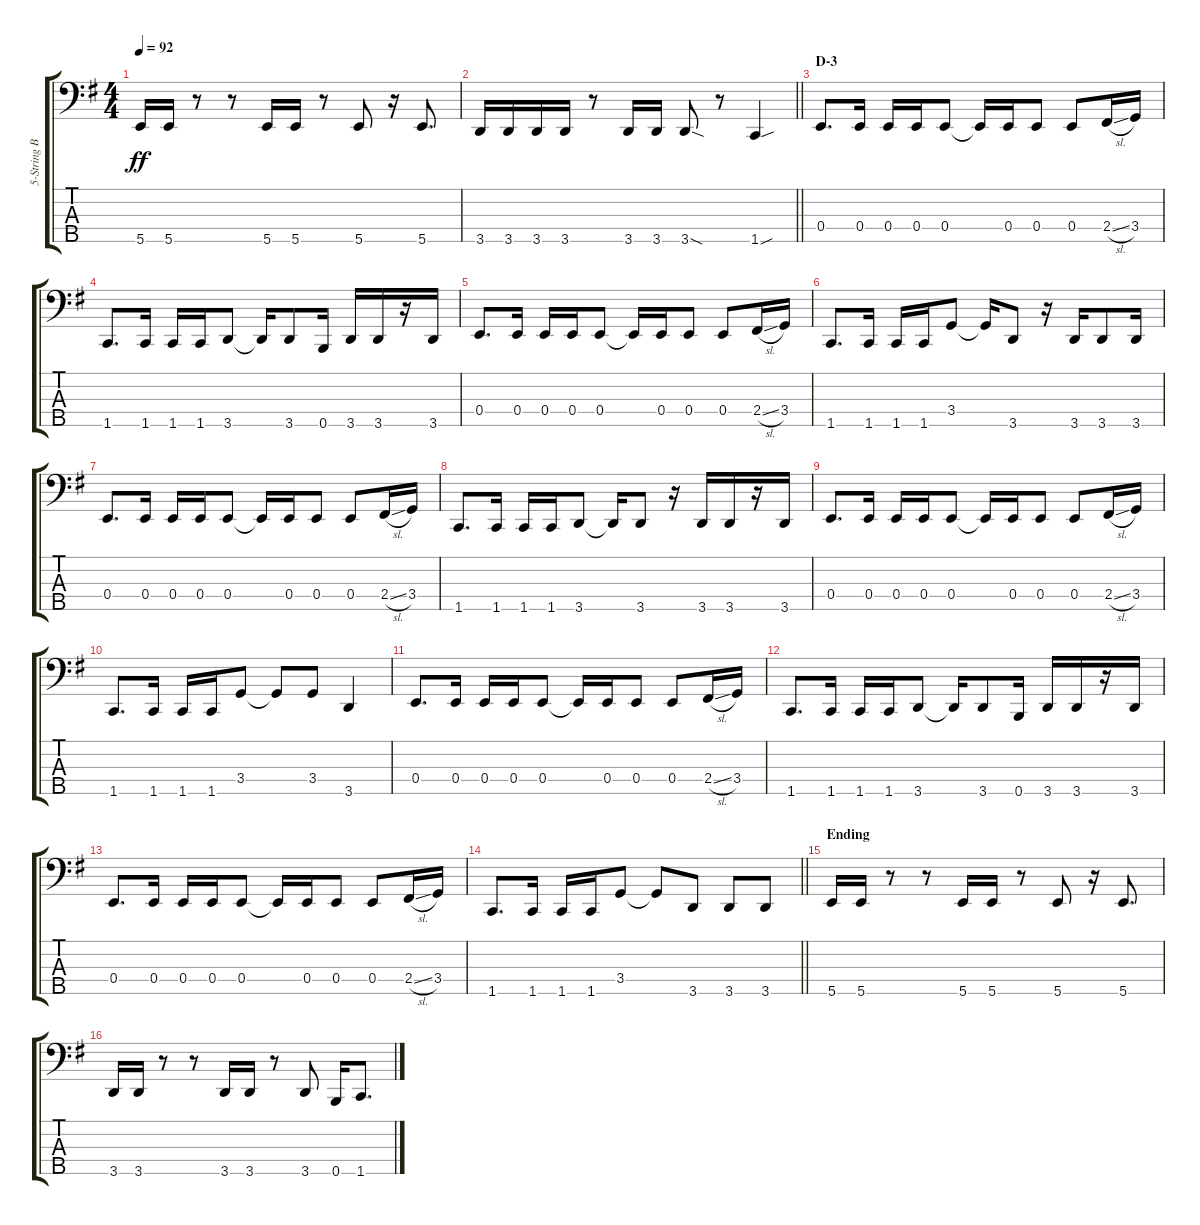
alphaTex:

\track ("5-String Bass" "5-String B") {instrument electricbassfinger}
\staff {score tabs}
\tuning (G2 D2 A1 E1 B0) {hide}
\ts (4 4)
\tempo 92
\clef f4
\ks eminor
5.5.16{dy ff} 5.5.16 r.8 r.8 5.5.16 5.5.16 r.8 5.5.8 r.16 5.5.8{d} |
\barLineRight lightlight
3.5.16 3.5.16 3.5.16 3.5.16 r.8 3.5.16 3.5.16 3.5{sod}.8 r.8 1.5{sou}.4 |
\section ("" "D-3")
0.4.8{d} 0.4.16 0.4.16 0.4.16 0.4.8 0.4{t}.16 0.4.16 0.4.8 0.4.8 2.4{sl}.16 3.4.16 |
1.5.8{d} 1.5.16 1.5.16 1.5.16 3.5.8 3.5{t}.16 3.5.8 0.5.16 3.5.16 3.5.16 r.16 3.5.16 |
0.4.8{d} 0.4.16 0.4.16 0.4.16 0.4.8 0.4{t}.16 0.4.16 0.4.8 0.4.8 2.4{sl}.16 3.4.16 |
1.5.8{d} 1.5.16 1.5.16 1.5.16 3.4.8 3.4{t}.16 3.5.8 r.16 3.5.16 3.5.8 3.5.16 |
0.4.8{d} 0.4.16 0.4.16 0.4.16 0.4.8 0.4{t}.16 0.4.16 0.4.8 0.4.8 2.4{sl}.16 3.4.16 |
1.5.8{d} 1.5.16 1.5.16 1.5.16 3.5.8 3.5{t}.16 3.5.8 r.16 3.5.16 3.5.16 r.16 3.5.16 |
0.4.8{d} 0.4.16 0.4.16 0.4.16 0.4.8 0.4{t}.16 0.4.16 0.4.8 0.4.8 2.4{sl}.16 3.4.16 |
1.5.8{d} 1.5.16 1.5.16 1.5.16 3.4.8 3.4{t}.8 3.4.8 3.5.4 |
0.4.8{d} 0.4.16 0.4.16 0.4.16 0.4.8 0.4{t}.16 0.4.16 0.4.8 0.4.8 2.4{sl}.16 3.4.16 |
1.5.8{d} 1.5.16 1.5.16 1.5.16 3.5.8 3.5{t}.16 3.5.8 0.5.16 3.5.16 3.5.16 r.16 3.5.16 |
0.4.8{d} 0.4.16 0.4.16 0.4.16 0.4.8 0.4{t}.16 0.4.16 0.4.8 0.4.8 2.4{sl}.16 3.4.16 |
\barLineRight lightlight
1.5.8{d} 1.5.16 1.5.16 1.5.16 3.4.8 3.4{t}.8 3.5.8 3.5.8 3.5.8 |
\section ("" "Ending")
5.5.16 5.5.16 r.8 r.8 5.5.16 5.5.16 r.8 5.5.8 r.16 5.5.8{d} |
3.5.16 3.5.16 r.8 r.8 3.5.16 3.5.16 r.8 3.5.8 0.5.16 1.5.8{d}
